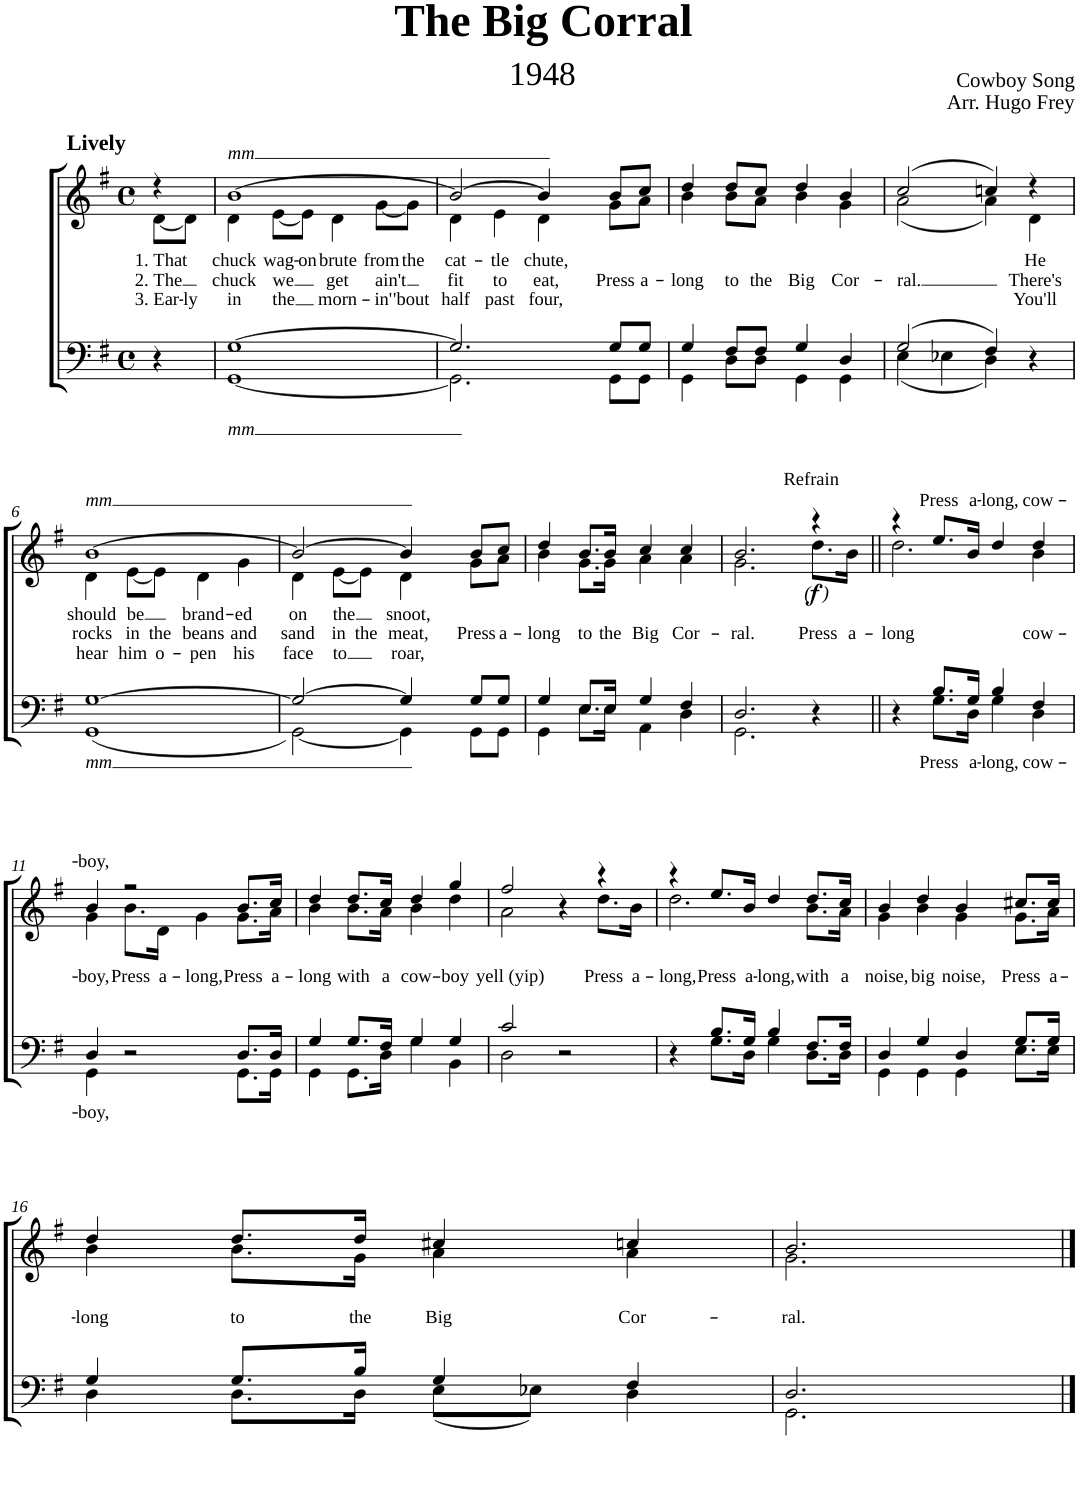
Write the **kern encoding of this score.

**kern	**text	**text	**kern	**text	**text	**text	**dynam
*part2	*part2	*part2	*part1	*part1	*part1	*part1	*part1
*staff2	*staff2	*staff2	*staff1	*staff1	*staff1	*staff1	*staff1
*I"Piano	*	*	*I"Piano	*	*	*	*
*I'Pno	*	*	*I'Pno	*	*	*	*
*clefF4	*	*	*clefG2	*	*	*	*
*k[f#]	*	*	*k[f#]	*	*	*	*
*M4/4	*	*	*M4/4	*	*	*	*
*met(c)	*	*	*met(c)	*	*	*	*
=1	=1	=1	=1	=1	=1	=1	=1
*	*	*	*^	*	*	*	*
!	!	!	!LO:TX:a:B:t=Lively	!	!	!	!	!
!	!	!	!	!	!LO:LY:b	!LO:LY:b	!LO:LY:b	!
4r	.	.	4r	[8d\L	1. That	2. The	3. Ear-	.
!	!	!	!	!	!	!	!LO:LY:b	!
.	.	.	.	8d\J]	.	.	-ly	.
=2	=2	=2	=2	=2	=2	=2	=2	=2
*^	*	*	*	*	*	*	*	*
!	!	!	!LO:LY:b	!	!	!LO:LY:a	!	!	!
!	!	!	!	!	!	!LO:LY:b	!LO:LY:b	!LO:LY:b	!
[1G	[1GG	.	mm	[>1b	4d\	chuck	chuck	in	.
!	!	!	!	!	!	!LO:LY:b	!LO:LY:b	!LO:LY:b	!
.	.	.	.	.	[8e\L	wag-	we	the	.
!	!	!	!	!	!	!LO:LY:b	!	!	!
.	.	.	.	.	8e\J]	-on	.	.	.
!	!	!	!	!	!	!LO:LY:b	!LO:LY:b	!LO:LY:b	!
.	.	.	.	.	4d\	brute	get	morn-	.
!	!	!	!	!	!	!LO:LY:b	!LO:LY:b	!LO:LY:b	!
.	.	.	.	.	[8g\L	from	ain't	-in'	.
!	!	!	!	!	!	!LO:LY:b	!	!LO:LY:b	!
.	.	.	.	.	8g\J]	the	.	'bout	.
=3	=3	=3	=3	=3	=3	=3	=3	=3	=3
!	!	!	!	!	!	!LO:LY:b	!LO:LY:b	!LO:LY:b	!
2.G/]	2.GG\]	.	.	2b/_	4d\	cat-	fit	half	.
!	!	!	!	!	!	!LO:LY:b	!LO:LY:b	!LO:LY:b	!
.	.	.	.	.	4e\	-tle	to	past	.
!	!	!	!	!	!	!LO:LY:b	!LO:LY:b	!LO:LY:b	!
.	.	.	.	4b/]	4d\	chute,	eat,	four,	.
!	!	!	!	!	!	!	!LO:LY:b	!	!
8G/L	8GG\L	.	.	8b/L	8g\L	.	Press	.	.
!	!	!	!	!	!	!	!LO:LY:b	!	!
8G/J	8GG\J	.	.	8cc/J	8a\J	.	a-	.	.
=4	=4	=4	=4	=4	=4	=4	=4	=4	=4
!	!	!	!	!	!	!	!LO:LY:b	!	!
4G/	4GG\	.	.	4dd/	4b\	.	-long	.	.
!	!	!	!	!	!	!	!LO:LY:b	!	!
8F#/L	8D\L	.	.	8dd/L	8b\L	.	to	.	.
!	!	!	!	!	!	!	!LO:LY:b	!	!
8F#/J	8D\J	.	.	8cc/J	8a\J	.	the	.	.
!	!	!	!	!	!	!	!LO:LY:b	!	!
4G/	4GG\	.	.	4dd/	4b\	.	Big	.	.
!	!	!	!	!	!	!	!LO:LY:b	!	!
4D/	4GG\	.	.	4b/	4g\	.	Cor-	.	.
=5	=5	=5	=5	=5	=5	=5	=5	=5	=5
!	!	!	!	!	!	!	!LO:LY:b	!	!
(2G/	(4E\	.	.	(2cc/	(2a\	.	-ral.	.	.
.	4E-X\	.	.	.	.	.	.	.	.
4F#/)	4D\)	.	.	4ccn/)	4a\)	.	.	.	.
!	!	!	!	!	!	!LO:LY:b	!LO:LY:b	!LO:LY:b	!
4r	4ryy	.	.	4r	4d\	He	There's	You'll	.
!!LO:LB:g=z	!!
=6	=6	=6	=6	=6	=6	=6	=6	=6	=6
!	!	!LO:LY:b	!	!	!	!LO:LY:a	!	!	!
!	!	!	!	!	!	!LO:LY:b	!LO:LY:b	!LO:LY:b	!
*v	*v	*	*	*	*	*	*	*	*
(1GG [1G	mm	.	[>1b	4d\	should	rocks	hear	.
!	!	!	!	!	!LO:LY:b	!LO:LY:b	!LO:LY:b	!
.	.	.	.	[8e\L	be	in	him	.
!	!	!	!	!	!	!LO:LY:b	!LO:LY:b	!
.	.	.	.	8e\J]	.	the	o-	.
!	!	!	!	!	!LO:LY:b	!LO:LY:b	!LO:LY:b	!
.	.	.	.	4d\	brand-	beans	-pen	.
!	!	!	!	!	!LO:LY:b	!LO:LY:b	!LO:LY:b	!
.	.	.	.	4g\	-ed	and	his	.
=7	=7	=7	=7	=7	=7	=7	=7	=7
*^	*	*	*	*	*	*	*	*
!	!	!	!	!	!	!LO:LY:b	!LO:LY:b	!LO:LY:b	!
2G/_	[2GG\)	.	.	2b/_	4d\	on	sand	face	.
!	!	!	!	!	!	!LO:LY:b	!LO:LY:b	!LO:LY:b	!
.	.	.	.	.	[8e\L	the	in	to	.
!	!	!	!	!	!	!	!LO:LY:b	!	!
.	.	.	.	.	8e\J]	.	the	.	.
!	!	!	!	!	!	!LO:LY:b	!LO:LY:b	!LO:LY:b	!
4G/]	4GG\]	.	.	4b/]	4d\	snoot,	meat,	roar,	.
!	!	!	!	!	!	!	!LO:LY:b	!	!
8G/L	8GG\L	.	.	8b/L	8g\L	.	Press	.	.
!	!	!	!	!	!	!	!LO:LY:b	!	!
8G/J	8GG\J	.	.	8cc/J	8a\J	.	a-	.	.
=8	=8	=8	=8	=8	=8	=8	=8	=8	=8
!	!	!	!	!	!	!	!LO:LY:b	!	!
4G/	4GG\	.	.	4dd/	4b\	.	-long	.	.
!	!	!	!	!	!	!	!LO:LY:b	!	!
8.E/L	8.E\L	.	.	8.b/L	8.g\L	.	to	.	.
!	!	!	!	!	!	!	!LO:LY:b	!	!
16E/Jk	16E\Jk	.	.	16b/Jk	16g\Jk	.	the	.	.
!	!	!	!	!	!	!	!LO:LY:b	!	!
4G/	4AA\	.	.	4cc/	4a\	.	Big	.	.
!	!	!	!	!	!	!	!LO:LY:b	!	!
4F#/	4D\	.	.	4cc/	4a\	.	Cor-	.	.
=9	=9	=9	=9	=9	=9	=9	=9	=9	=9
!	!	!	!	!	!	!	!LO:LY:b	!	!
2.D/	2.GG\	.	.	2.b/	2.g\	.	-ral.	.	.
!	!	!	!	!LO:TX:a:t=Refrain	!	!	!	!	!
!	!	!	!	!	!	!	!LO:LY:b	!	!LO:DY:b
!	!	!	!	!	!	!	!	!	!LO:DY:n=1:b
!	!	!	!	!	!	!	!	!	!LO:DY:n=2:b
4r	4ryy	.	.	4r	8.dd\L	.	Press	.	other-dynamics f other-dynamics
!	!	!	!	!	!	!	!LO:LY:b	!	!
.	.	.	.	.	16b\Jk	.	a-	.	.
=10||	=10||	=10||	=10||	=10||	=10||	=10||	=10||	=10||	=10||
!	!	!	!	!	!	!	!LO:LY:b	!	!
4r	4ryy	.	.	4r	2.dd\	.	-long	.	.
!	!	!LO:LY:b	!	!	!	!LO:LY:a	!	!	!
8.B/L	8.G\L	Press	.	8.ee/L	.	Press	.	.	.
!	!	!LO:LY:b	!	!	!	!LO:LY:a	!	!	!
16G/Jk	16D\Jk	a-	.	16b/Jk	.	a-	.	.	.
!	!	!LO:LY:b	!	!	!	!LO:LY:a	!	!	!
4B/	4G\	-long,	.	4dd/	.	-long,	.	.	.
!	!	!LO:LY:b	!	!	!	!LO:LY:a	!	!	!
!	!	!	!	!	!	!	!LO:LY:b	!	!
4F#/	4D\	cow-	.	4dd/	4b\	.	cow-	.	.
!!LO:LB:g=z	!!
=11	=11	=11	=11	=11	=11	=11	=11	=11	=11
!	!	!LO:LY:b	!	!	!	!LO:LY:a	!	!	!
!	!	!	!	!	!	!	!LO:LY:b	!	!
4D/	4GG\	boy,	.	4b/	4g\	.	-boy,	.	.
!	!	!	!	!	!	!	!LO:LY:b	!	!
2r	2ryy	.	.	2r	8.b\L	.	Press	.	.
!	!	!	!	!	!	!	!LO:LY:b	!	!
.	.	.	.	.	16d\Jk	.	a-	.	.
!	!	!	!	!	!	!	!LO:LY:b	!	!
.	.	.	.	.	4g\	.	-long,	.	.
!	!	!	!	!	!	!	!LO:LY:b	!	!
8.D/L	8.GG\L	.	.	8.b/L	8.g\L	.	Press	.	.
!	!	!	!	!	!	!	!LO:LY:b	!	!
16D/Jk	16GG\Jk	.	.	16cc/Jk	16a\Jk	.	a-	.	.
=12	=12	=12	=12	=12	=12	=12	=12	=12	=12
!	!	!	!	!	!	!	!LO:LY:b	!	!
4G/	4GG\	.	.	4dd/	4b\	.	-long	.	.
!	!	!	!	!	!	!	!LO:LY:b	!	!
8.G/L	8.GG\L	.	.	8.dd/L	8.b\L	.	with	.	.
!	!	!	!	!	!	!	!LO:LY:b	!	!
16F#/Jk	16D\Jk	.	.	16cc/Jk	16a\Jk	.	a	.	.
!	!	!	!	!	!	!	!LO:LY:b	!	!
4G/	4G\	.	.	4dd/	4b\	.	cow-	.	.
!	!	!	!	!	!	!	!LO:LY:b	!	!
4G/	4BB\	.	.	4gg/	4dd\	.	-boy	.	.
=13	=13	=13	=13	=13	=13	=13	=13	=13	=13
!	!	!	!	!	!	!	!LO:LY:b	!	!
2c/	2D\	.	.	2ff#/	2a\	.	yell (yip)	.	.
2r	2ryy	.	.	4r	4ryy	.	.	.	.
!	!	!	!	!	!	!	!LO:LY:b	!	!
.	.	.	.	4r	8.dd\L	.	Press	.	.
!	!	!	!	!	!	!	!LO:LY:b	!	!
.	.	.	.	.	16b\Jk	.	a-	.	.
=14	=14	=14	=14	=14	=14	=14	=14	=14	=14
!	!	!	!	!	!	!	!LO:LY:b	!	!
4r	4ryy	.	.	4r	2.dd\	.	-long,	.	.
!	!	!	!	!	!	!	!LO:LY:b	!	!
8.B/L	8.G\L	.	.	8.ee/L	.	.	Press	.	.
!	!	!	!	!	!	!	!LO:LY:b	!	!
16G/Jk	16D\Jk	.	.	16b/Jk	.	.	a-	.	.
!	!	!	!	!	!	!	!LO:LY:b	!	!
4B/	4G\	.	.	4dd/	.	.	-long,	.	.
!	!	!	!	!	!	!	!LO:LY:b	!	!
8.F#/L	8.D\L	.	.	8.dd/L	8.b\L	.	with	.	.
!	!	!	!	!	!	!	!LO:LY:b	!	!
16F#/Jk	16D\Jk	.	.	16cc/Jk	16a\Jk	.	a	.	.
=15	=15	=15	=15	=15	=15	=15	=15	=15	=15
!	!	!	!	!	!	!	!LO:LY:b	!	!
4D/	4GG\	.	.	4b/	4g\	.	noise,	.	.
!	!	!	!	!	!	!	!LO:LY:b	!	!
4G/	4GG\	.	.	4dd/	4b\	.	big	.	.
!	!	!	!	!	!	!	!LO:LY:b	!	!
4D/	4GG\	.	.	4b/	4g\	.	noise,	.	.
!	!	!	!	!	!	!	!LO:LY:b	!	!
8.G/L	8.E\L	.	.	8.cc#X/L	8.g\L	.	Press	.	.
!	!	!	!	!	!	!	!LO:LY:b	!	!
16G/Jk	16E\Jk	.	.	16cc#/Jk	16a\Jk	.	a-	.	.
!!LO:LB:g=z	!!
=16	=16	=16	=16	=16	=16	=16	=16	=16	=16
!	!	!	!	!	!	!	!LO:LY:b	!	!
4G/	4D\	.	.	4dd/	4b\	.	-long	.	.
!	!	!	!	!	!	!	!LO:LY:b	!	!
8.G/L	8.D\L	.	.	8.dd/L	8.b\L	.	to	.	.
!	!	!	!	!	!	!	!LO:LY:b	!	!
16B/Jk	16D\Jk	.	.	16dd/Jk	16g\Jk	.	the	.	.
!	!	!	!	!	!	!	!LO:LY:b	!	!
4G/	(8E\L	.	.	4cc#X/	4a\	.	Big	.	.
.	8E-X\J)	.	.	.	.	.	.	.	.
!	!	!	!	!	!	!	!LO:LY:b	!	!
4F#/	4D\	.	.	4ccn/	4a\	.	Cor-	.	.
=17	=17	=17	=17	=17	=17	=17	=17	=17	=17
!	!	!	!	!	!	!	!LO:LY:b	!	!
2.D/	2.GG\	.	.	2.b/	2.g\	.	-ral.	.	.
*v	*v	*	*	*	*	*	*	*	*
*	*	*	*v	*v	*	*	*	*
==	==	==	==	==	==	==	==
*-	*-	*-	*-	*-	*-	*-	*-
